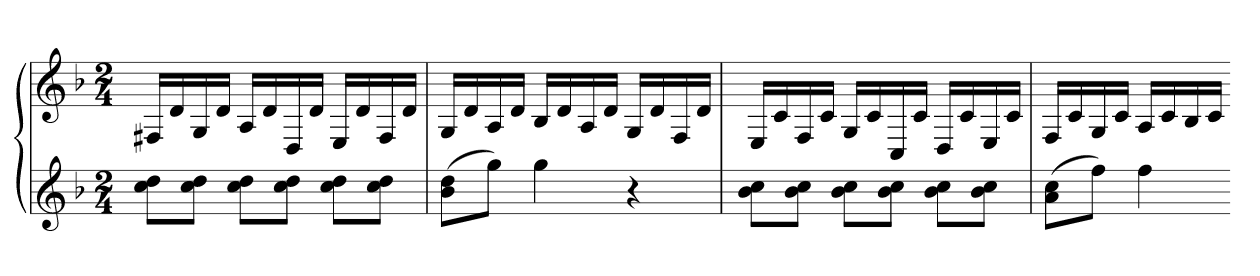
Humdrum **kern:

**kern	**kern
*part1	*part1
*staff2	*staff1
*clefG2	*clefG2
*k[b-]	*k[b-]
*F:	*F:
*M2/4	*M2/4
=	=
8cc 8ddL	16F#XLL
.	16d
8cc 8ddJ	16G
.	16dJJ
8cc 8ddL	16ALL
.	16d
8cc 8ddJ	16D
.	16dJJ
8cc 8ddL	16ELL
.	16d
8cc 8ddJ	16F#
.	16dJJ
=383	=383
(8b- 8ddL	16GLL
.	16d
8ggJ)	16A
.	16dJJ
4gg	16B-LL
.	16d
.	16A
.	16dJJ
4r	16GLL
.	16d
.	16F
.	16dJJ
=384	=384
8b- 8ccL	16ELL
.	16c
8b- 8ccJ	16F
.	16cJJ
8b- 8ccL	16GLL
.	16c
8b- 8ccJ	16C
.	16cJJ
8b- 8ccL	16DLL
.	16c
8b- 8ccJ	16E
.	16cJJ
=385	=385
(8a 8ccL	16FLL
.	16c
8ffJ)	16G
.	16cJJ
4ff	16ALL
.	16c
.	16B-
.	16cJJ
=-	=-
*-	*-
